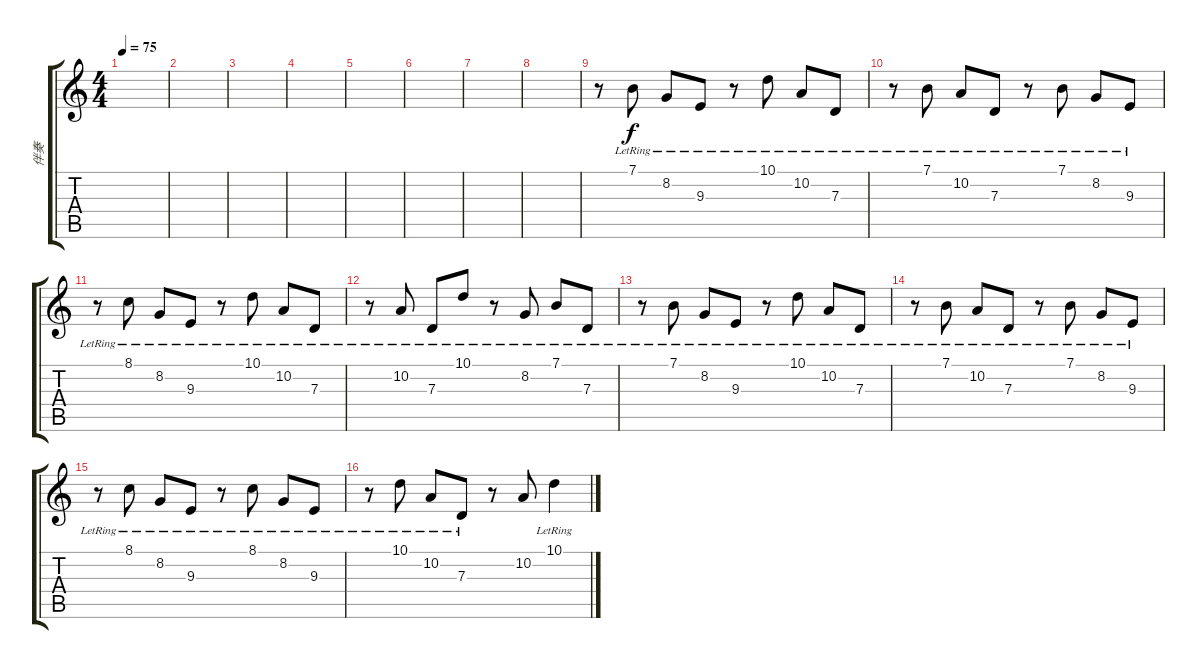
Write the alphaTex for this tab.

\track ("伴奏" "伴奏") {instrument marimba}
\staff {score tabs}
\tuning (E4 B3 G3 D3 A2 E2) {hide}
\ts (4 4)
\tempo 75
\clef g2
\ks c
|
|
|
|
|
|
|
|
r.8 7.1{lr}.8 8.2{lr}.8 9.3{lr}.8 r.8 10.1{lr}.8 10.2{lr}.8 7.3{lr}.8 |
r.8 7.1{lr}.8 10.2{lr}.8 7.3{lr}.8 r.8 7.1{lr}.8 8.2{lr}.8 9.3{lr}.8 |
r.8 8.1{lr}.8 8.2{lr}.8 9.3{lr}.8 r.8 10.1{lr}.8 10.2{lr}.8 7.3{lr}.8 |
r.8 10.2{lr}.8 7.3{lr}.8 10.1{lr}.8 r.8 8.2{lr}.8 7.1{lr}.8 7.3{lr}.8 |
r.8 7.1{lr}.8 8.2{lr}.8 9.3{lr}.8 r.8 10.1{lr}.8 10.2{lr}.8 7.3{lr}.8 |
r.8 7.1{lr}.8 10.2{lr}.8 7.3{lr}.8 r.8 7.1{lr}.8 8.2{lr}.8 9.3{lr}.8 |
r.8 8.1{lr}.8 8.2{lr}.8 9.3{lr}.8 r.8 8.1{lr}.8 8.2{lr}.8 9.3{lr}.8 |
r.8 10.1{lr}.8 10.2{lr}.8 7.3{lr}.8 r.8 10.2.8 10.1{lr}.4
